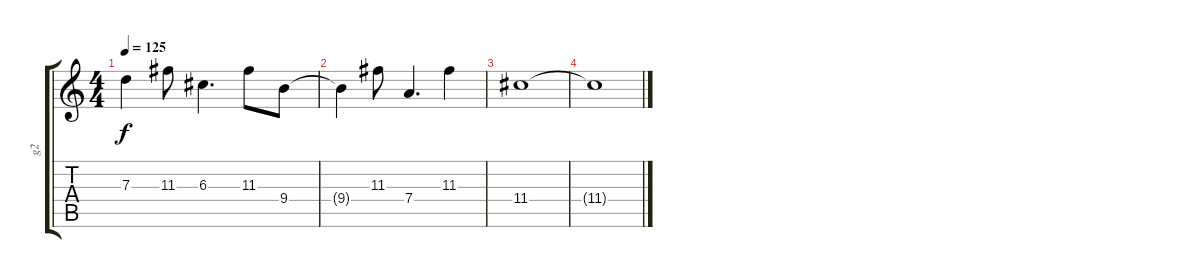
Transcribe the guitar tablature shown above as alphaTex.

\track ("g2" "g2") {instrument overdrivenguitar}
\staff {score tabs}
\tuning (E4 B3 G3 D3 A2 E2) {hide}
\ts (4 4)
\tempo 125
\clef g2
\ks c
7.3.4{dy f volume 4} 11.3.8 6.3.4{d} 11.3.8 9.4.8 |
9.4{t}.4 11.3.8 7.4.4{d} 11.3.4 |
11.4.1 |
11.4{t}.1
